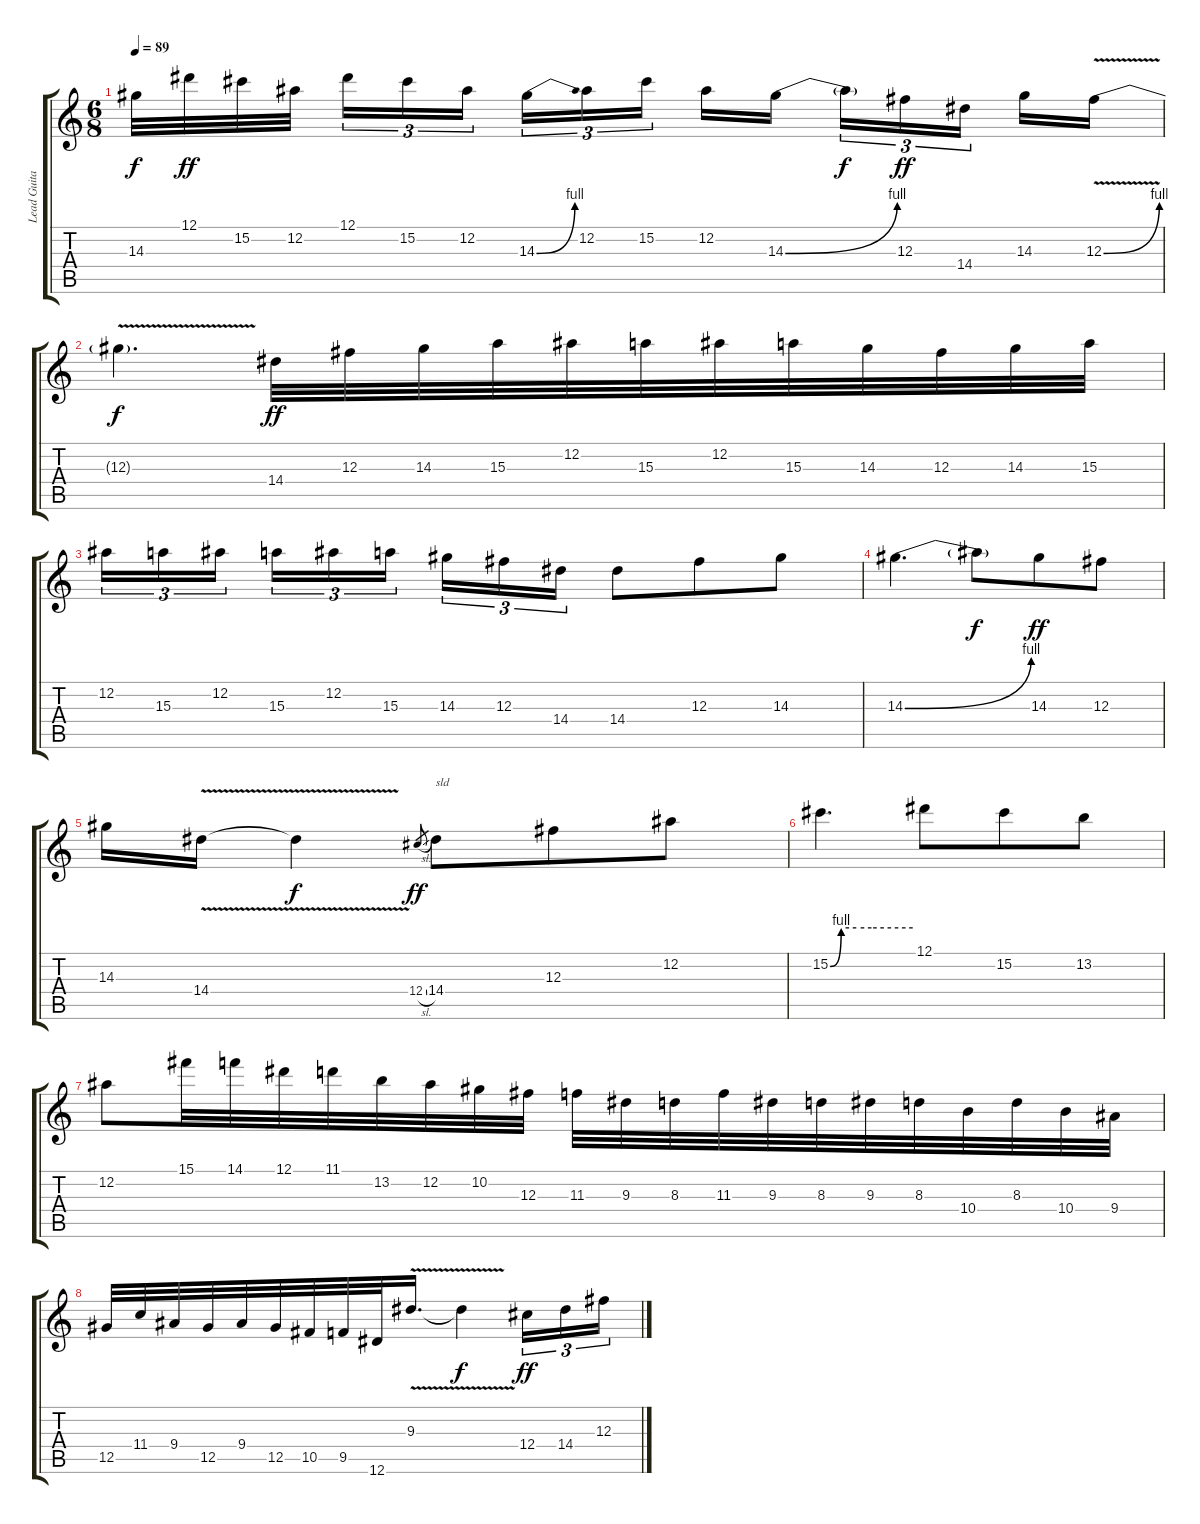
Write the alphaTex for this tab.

\track ("Lead Guitar" "Lead Guita") {instrument overdrivenguitar}
\staff {score tabs}
\tuning (Eb4 Bb3 Gb3 Db3 Ab2 Eb2) {hide}
\ts (6 8)
\tempo 89
\clef g2
\ks c
14.3{t}.32{dy f} 12.1.32{dy ff} 15.2.32 12.2.32{beam splitsecondary} 12.1.16{tu (3 2)} 15.2.16{tu (3 2)} 12.2.16{tu (3 2) beam splitsecondary} 14.3{be (bend 0 0 60 4)}.16{tu (3 2)} 12.2.16{tu (3 2)} 15.2.16{tu (3 2)} 12.2.16 14.3{be (bend 0 0 60 4)}.16{beam splitsecondary} 14.3{t}.16{tu (3 2) dy f} 12.3.16{tu (3 2) dy ff} 14.4.16{tu (3 2) beam splitsecondary} 14.3.16 12.3{be (bend 0 0 60 4) v}.16 |
12.3{t}.4{d dy f} 14.4.32{dy ff} 12.3.32 14.3.32 15.3.32 12.2.32 15.3.32 12.2.32 15.3.32 14.3.32 12.3.32 14.3.32 15.3.32 |
12.2.16{tu (3 2)} 15.3.16{tu (3 2)} 12.2.16{tu (3 2) beam splitsecondary} 15.3.16{tu (3 2)} 12.2.16{tu (3 2)} 15.3.16{tu (3 2) beam splitsecondary} 14.3.16{tu (3 2)} 12.3.16{tu (3 2)} 14.4.16{tu (3 2)} 14.4.8 12.3.8 14.3.8 |
14.3{be (bend 0 0 60 4)}.4{d} 14.3{t}.8{dy f} 14.3.8{dy ff} 12.3.8 |
14.3.16 14.4{v}.16 14.4{t}.4{dy f} 12.4{sl}.8{gr dy ff} 14.4.8{txt "sld"} 12.3.8 12.2.8 |
15.2{be (custom 0 0 8 4 19 4 30 4 60 4)}.4{d} 12.1.8 15.2.8 13.2.8 |
12.2.8 15.1.32 14.1.32 12.1.32 11.1.32 13.2.32 12.2.32 10.2.32 12.3.32 11.3.32 9.3.32 8.3.32 11.3.32 9.3.32 8.3.32 9.3.32 8.3.32 10.4.32 8.3.32 10.4.32 9.4.32 |
12.5.32 11.4.32 9.4.32 12.5.32 9.4.32 12.5.32 10.5.32 9.5.32 12.6.32 9.3{v}.16{d} 9.3{t}.4{dy f} 12.4.16{tu (3 2) dy ff} 14.4.16{tu (3 2)} 12.3.16{tu (3 2)}
